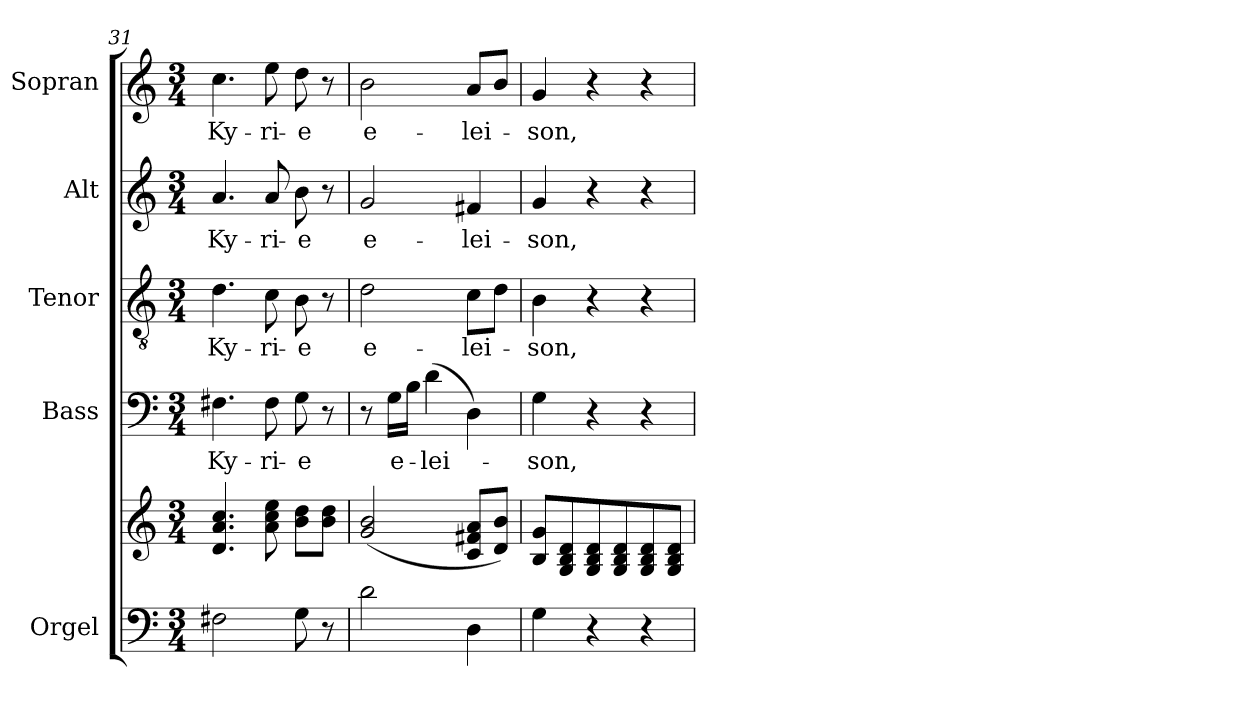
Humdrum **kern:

**kern	**kern	**kern	**text	**kern	**text	**kern	**text	**kern	**text
*part5	*part5	*part4	*part4	*part3	*part3	*part2	*part2	*part1	*part1
*staff6	*staff5	*staff4	*staff4	*staff3	*staff3	*staff2	*staff2	*staff1	*staff1
*I"Orgel	*	*I"Bass	*	*I"Tenor	*	*I"Alt	*	*I"Sopran	*
*I'Org.	*	*I'B.	*	*I'T.	*	*I'A.	*	*I'S.	*
*clefF4	*clefG2	*clefF4	*	*clefGv2	*	*clefG2	*	*clefG2	*
*k[]	*k[]	*k[]	*	*k[]	*	*k[]	*	*k[]	*
*C:	*C:	*C:	*	*C:	*	*C:	*	*C:	*
*M3/4	*M3/4	*M3/4	*	*M3/4	*	*M3/4	*	*M3/4	*
=31	=31	=31	=31	=31	=31	=31	=31	=31	=31
!	!	!	!LO:LY:b	!	!LO:LY:b	!	!LO:LY:b	!	!LO:LY:b
2F#X\	4.d/ 4.a/ 4.cc/	4.F#X\	Ky-	4.d\	Ky-	4.a/	Ky-	4.cc\	Ky-
!	!	!	!LO:LY:b	!	!LO:LY:b	!	!LO:LY:b	!	!LO:LY:b
.	8a\ 8cc\ 8ee\	8F#\	-ri-	8c\	-ri-	8a/	-ri-	8ee\	-ri-
!	!	!	!LO:LY:b	!	!LO:LY:b	!	!LO:LY:b	!	!LO:LY:b
8G\	8b\ 8dd\L	8G\	-e	8B\	-e	8b\	-e	8dd\	-e
8r	8b\ 8dd\J	8r	.	8r	.	8r	.	8r	.
=32	=32	=32	=32	=32	=32	=32	=32	=32	=32
!	!	!	!	!	!LO:LY:b	!	!LO:LY:b	!	!LO:LY:b
2d\	(<2g/ 2b/	8r	.	2d\	e-	2g/	e-	2b\	e-
!	!	!	!LO:LY:b	!	!	!	!	!	!
.	.	16G\LL	e-	.	.	.	.	.	.
.	.	16B\JJ	.	.	.	.	.	.	.
!	!	!	!LO:LY:b	!	!	!	!	!	!
.	.	(>4d\	-lei-	.	.	.	.	.	.
!	!	!	!	!	!LO:LY:b	!	!LO:LY:b	!	!LO:LY:b
4D\	8c/ 8f#X/ 8a/L	4D\)	.	8c\L	-lei-	4f#X/	-lei-	8a/L	-lei-
.	8d/ 8b/J)	.	.	8d\J	.	.	.	8b/J	.
=33	=33	=33	=33	=33	=33	=33	=33	=33	=33
!	!	!	!LO:LY:b	!	!LO:LY:b	!	!LO:LY:b	!	!LO:LY:b
4G\	8B/ 8g/L	4G\	-son,	4B\	-son,	4g/	-son,	4g/	-son,
.	8G/ 8B/ 8d/	.	.	.	.	.	.	.	.
4r	8G/ 8B/ 8d/	4r	.	4r	.	4r	.	4r	.
.	8G/ 8B/ 8d/	.	.	.	.	.	.	.	.
4r	8G/ 8B/ 8d/	4r	.	4r	.	4r	.	4r	.
.	8G/ 8B/ 8d/J	.	.	.	.	.	.	.	.
=	=	=	=	=	=	=	=	=	=
*-	*-	*-	*-	*-	*-	*-	*-	*-	*-
